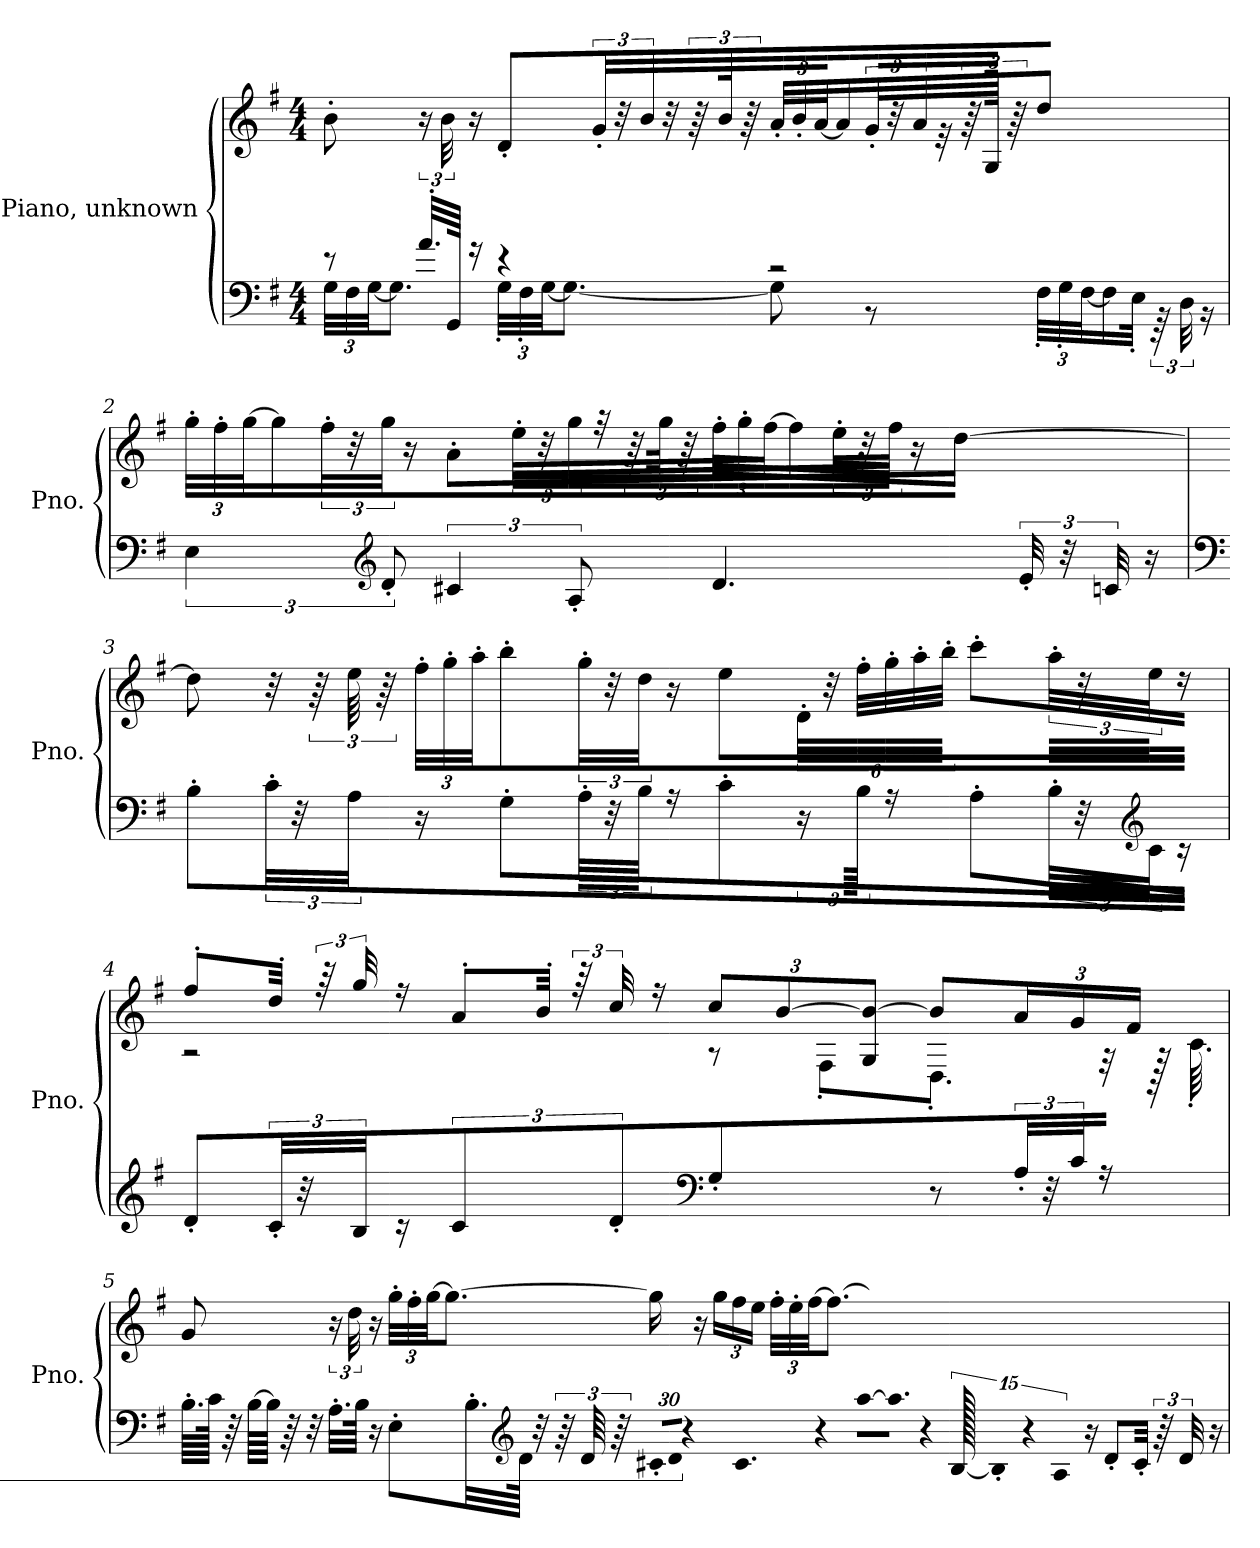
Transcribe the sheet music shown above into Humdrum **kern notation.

**kern	**kern
*part1	*part1
*staff2	*staff1
*I"Piano, unknown	*
*I'Pno.	*
*clefF4	*clefG2
*k[f#]	*k[f#]
*M4/4	*M4/4
*MM120	*MM120
=1	=1
*^	*
*	*Xbrackettup	*
8r	48G\LLL	8b'\
.	48F#\	.
.	[48G\JJ	.
.	8.G\J]	.
32.a'/LLL	.	24r
.	.	48b\
64GG/JJJk	.	.
16r	.	16r
4r	48G'\LLL	8d'/L
.	48F#'\	.
.	[48G\JJ	.
.	8.G\J_	.
.	.	48g'/Jkk
.	.	48r
.	.	48b\
.	.	32r
.	.	96r
.	.	96b\
.	.	96r
*	*	*Xbrackettup
2r	8G\]	48a'/LLL
.	.	48b'/
.	.	[48a/J
.	.	16a/]
*	*	*brackettup
.	8r	48g'/JJk
.	.	48r
.	.	48a/
.	.	32r
.	.	96r
.	.	96G/
.	.	96r
.	48F#'\LLL	4dd\
.	48G'\	.
.	[48F#\J	.
.	16F#\]	.
.	32E'\JJk	.
*	*brackettup	*
.	96r	.
.	48D\	.
.	16r	.
*v	*v	*
!!LO:LB:g=z
=2	=2
*	*Xbrackettup
6E\	48gg'\LLL
.	48ff#'\
.	[48gg\J
.	16gg\]
*	*brackettup
.	48ff#'\JJk
.	48r
*clefG2	*
12d'/	48gg\
.	16r
6c#X/	8a'\L
.	48ee'\Jkk
.	48r
12A'/	48gg\
.	32r
.	96r
.	96gg\
.	96r
*	*Xbrackettup
4.d/	48ff#'\LLL
.	48gg'\
.	[48ff#\J
.	16ff#\]
*	*brackettup
.	48ee'\JJk
.	48r
.	48ff#\
.	16r
.	[4dd\
48e'/	.
48r	.
48cn/	.
16r	.
!!LO:LB:g=z
=3	=3
*clefF4	*
8B'\L	8dd\]
48c'\Jkk	32r
48r	.
.	96r
48A\	96ee\
.	96r
*	*Xbrackettup
16r	48ff#'\LLL
.	48gg'\
.	48aa'\JJ
8G'\L	8bb'\
*	*brackettup
48A'\Jkk	48gg'\Jkk
48r	48r
48B\	48dd\
16r	16r
8c'\	8ee/L
24r	48d'/Jkk
.	48r
48B\	48ff#'\LLL
*	*Xbrackettup
16r	48gg'\
.	48aa'\
.	48bb'\JJJ
8A'\L	8ccc'\L
*	*brackettup
48B'\Jkk	48aa'\Jkk
48r	48r
*clefG2	*
48c/	48ee\
16r	16r
!!LO:LB:g=z
=4	=4
*	*^
8d'/L	8ff#'/L	2r
48c'/Jkk	32dd'/Jkk	.
48r	.	.
.	96r	.
48B/	48gg/	.
16r	16r	.
6c/	8a'/L	.
.	32b'/Jkk	.
.	96r	.
12d'/	48cc/	.
.	16r	.
*clefF4	*	*
*	*Xbrackettup	*
4G'\	12cc/L	8r
.	[12b/	.
.	.	8F#'\L
.	12G/ 12b/_J	.
8r	8b/L]	8.D'\J
48A'\	24a/L	.
48r	.	.
48c\	24g/	.
16r	.	32r
.	24f#/JJ	.
.	.	128r
.	.	64.c'\
*	*v	*v
!!LO:LB:g=z
=5	=5
64.B'\LLLL	8g/
128c\JJJJk	.
64r	.
[64B\LLLL	.
64B\JJJJ]	.
64r	.
32r	.
*	*brackettup
32.A'\LLL	24r
.	48dd\
64B\JJJk	.
16r	16r
*	*Xbrackettup
8E'\L	48gg'\LLL
.	48ff#'\
.	[48gg\JJ
.	8.gg\J_
32.B'\LL	.
*clefG2	*
64d\JJJk	.
32r	.
96r	.
96d/	.
96r	.
!LO:N:vis=64	!
960%17c#X'/LLLL	16gg\]
!LO:N:vis=64	!
960%17d/JJJJ	.
1920ryy	.
!LO:N:vis=128	!
1920%17r	.
!LO:N:vis=64.	!
640%17c#/	.
.	16r
!LO:N:vis=128	!
1920%17r	.
!LO:N:vis=256	!
[1920%17aa\KLLLL	.
!LO:N:vis=64.	!
640%17aa\JJJJ]	.
1920ryy	.
!LO:N:vis=128	!
1920%17r	.
[960B/	24gg\LL
960%19B'/]	.
48r	.
48A/	24ff#\
16r	.
.	24ee\JJ
8d'/L	48ff#'\LLL
.	48ee'\
.	[48ff#\JJ
.	8.ff#\J_
32c#'/Jkk	.
96r	.
48d/	.
16r	.
=	=
*-	*-
